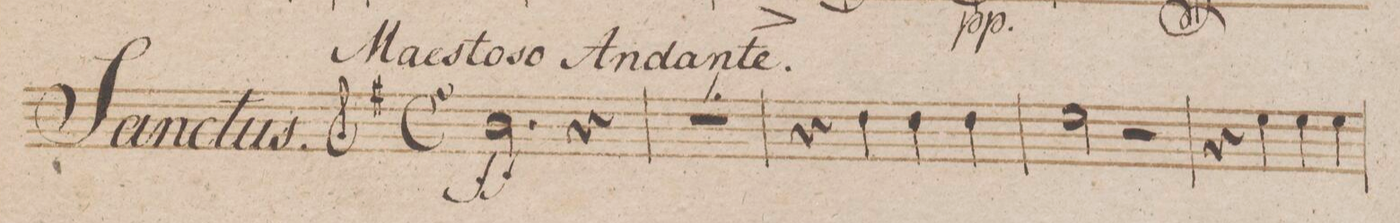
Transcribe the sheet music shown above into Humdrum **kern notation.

**kern	**dynam
*I"Clarinetto 2do in B.	*
*clefG2	*
*k[b-]	*
*met(c)	*
*M4/4	*
*2\right	*
2.a\	ff
4r	.
=2	=2
1r	.
=3	=3
4r	.
4cc\	.
4cc\	.
4cc\	.
=4	=4
2dd\	.
2r	.
=5	=5
4r	.
4dd\	.
4dd\	.
4dd\	.
=6	=6
*-	*-
